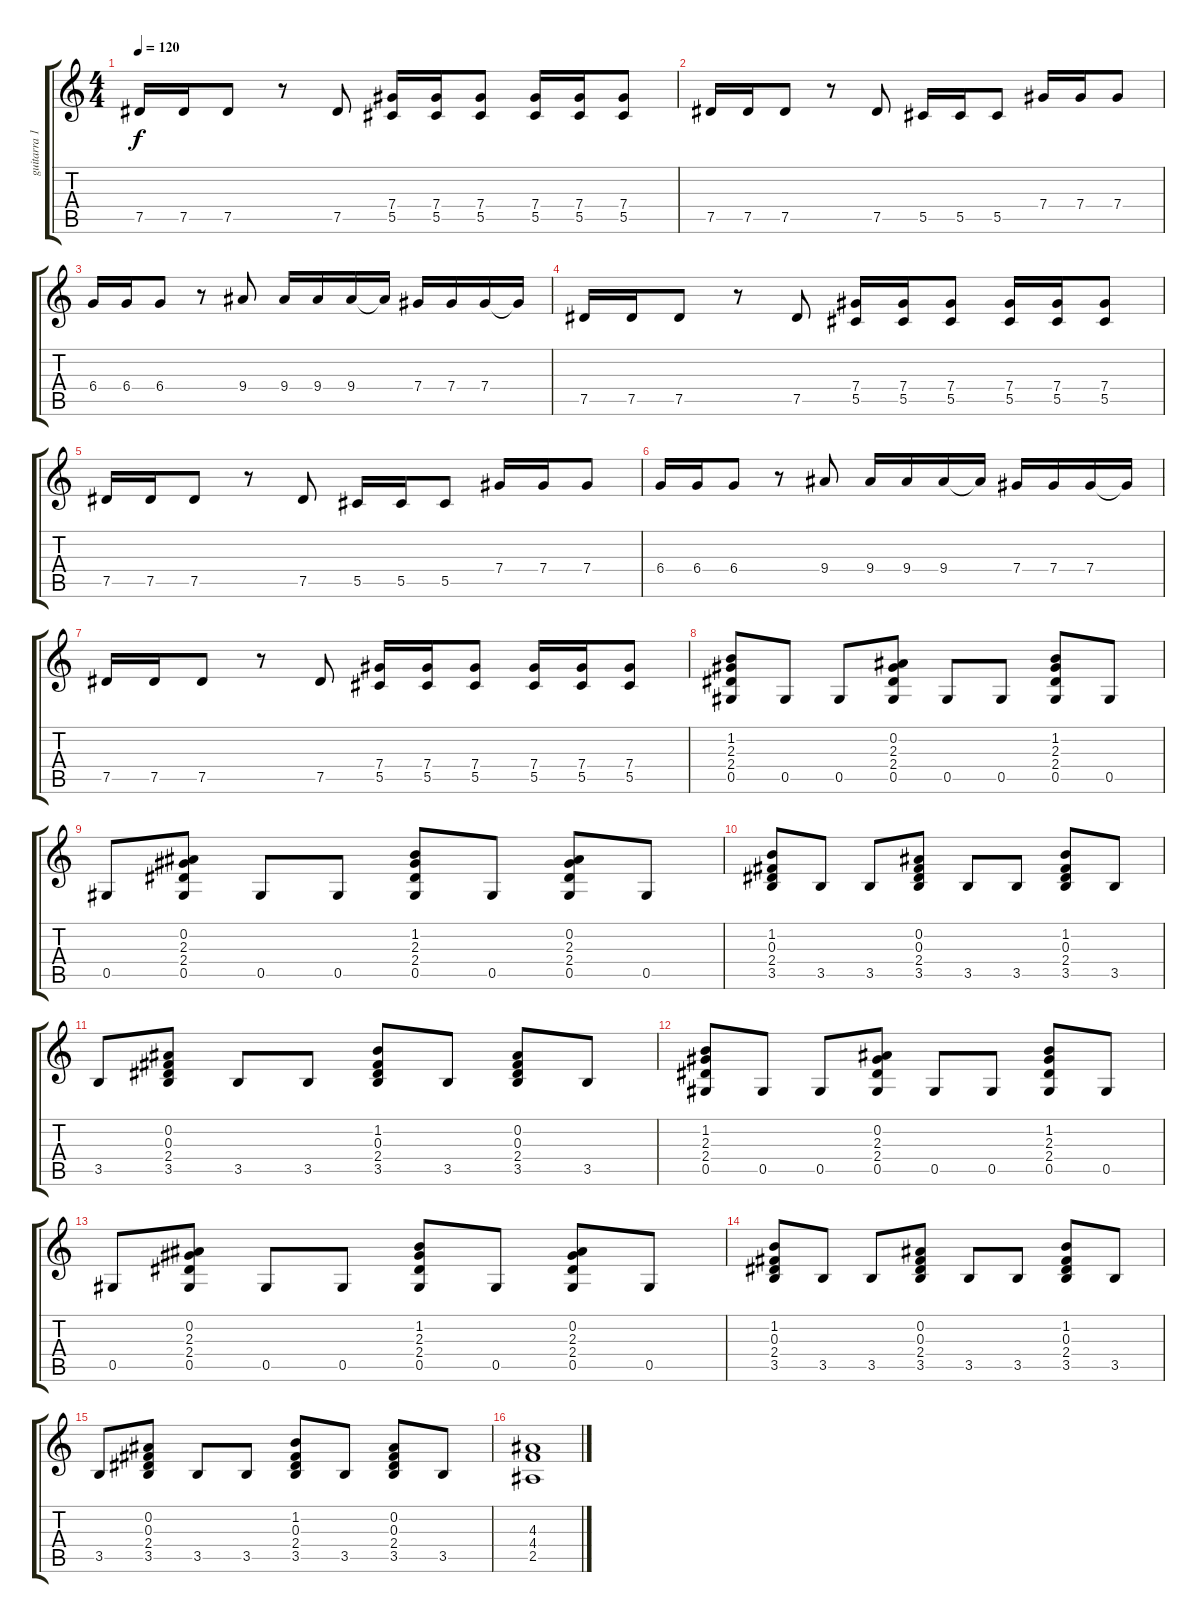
\track ("guitarra 1" "guitarra 1") {instrument distortionguitar}
\staff {score tabs}
\tuning (Eb4 Bb3 Gb3 Db3 Ab2 Eb2) {hide}
\ts (4 4)
\tempo 120
\clef g2
\ks c
7.5.16{dy f} 7.5.16 7.5.8 r.8 7.5.8 (7.4 5.5).16 (7.4 5.5).16 (7.4 5.5).8 (7.4 5.5).16 (7.4 5.5).16 (7.4 5.5).8 |
7.5.16 7.5.16 7.5.8 r.8 7.5.8 5.5.16 5.5.16 5.5.8 7.4.16 7.4.16 7.4.8 |
6.4.16 6.4.16 6.4.8 r.8 9.4.8 9.4.16 9.4.16 9.4.16 9.4{t}.16 7.4.16 7.4.16 7.4.16 7.4{t}.16 |
7.5.16 7.5.16 7.5.8 r.8 7.5.8 (7.4 5.5).16 (7.4 5.5).16 (7.4 5.5).8 (7.4 5.5).16 (7.4 5.5).16 (7.4 5.5).8 |
7.5.16 7.5.16 7.5.8 r.8 7.5.8 5.5.16 5.5.16 5.5.8 7.4.16 7.4.16 7.4.8 |
6.4.16 6.4.16 6.4.8 r.8 9.4.8 9.4.16 9.4.16 9.4.16 9.4{t}.16 7.4.16 7.4.16 7.4.16 7.4{t}.16 |
7.5.16 7.5.16 7.5.8 r.8 7.5.8 (7.4 5.5).16 (7.4 5.5).16 (7.4 5.5).8 (7.4 5.5).16 (7.4 5.5).16 (7.4 5.5).8 |
(1.2 2.3 2.4 0.5).8 0.5.8 0.5.8 (0.2 2.3 2.4 0.5).8 0.5.8 0.5.8 (1.2 2.3 2.4 0.5).8 0.5.8 |
0.5.8 (0.2 2.3 2.4 0.5).8 0.5.8 0.5.8 (1.2 2.3 2.4 0.5).8 0.5.8 (0.2 2.3 2.4 0.5).8 0.5.8 |
(1.2 0.3 2.4 3.5).8 3.5.8 3.5.8 (0.2 0.3 2.4 3.5).8 3.5.8 3.5.8 (1.2 0.3 2.4 3.5).8 3.5.8 |
3.5.8 (0.2 0.3 2.4 3.5).8 3.5.8 3.5.8 (1.2 0.3 2.4 3.5).8 3.5.8 (0.2 0.3 2.4 3.5).8 3.5.8 |
(1.2 2.3 2.4 0.5).8 0.5.8 0.5.8 (0.2 2.3 2.4 0.5).8 0.5.8 0.5.8 (1.2 2.3 2.4 0.5).8 0.5.8 |
0.5.8 (0.2 2.3 2.4 0.5).8 0.5.8 0.5.8 (1.2 2.3 2.4 0.5).8 0.5.8 (0.2 2.3 2.4 0.5).8 0.5.8 |
(1.2 0.3 2.4 3.5).8 3.5.8 3.5.8 (0.2 0.3 2.4 3.5).8 3.5.8 3.5.8 (1.2 0.3 2.4 3.5).8 3.5.8 |
3.5.8 (0.2 0.3 2.4 3.5).8 3.5.8 3.5.8 (1.2 0.3 2.4 3.5).8 3.5.8 (0.2 0.3 2.4 3.5).8 3.5.8 |
(4.3 4.4 2.5).1
